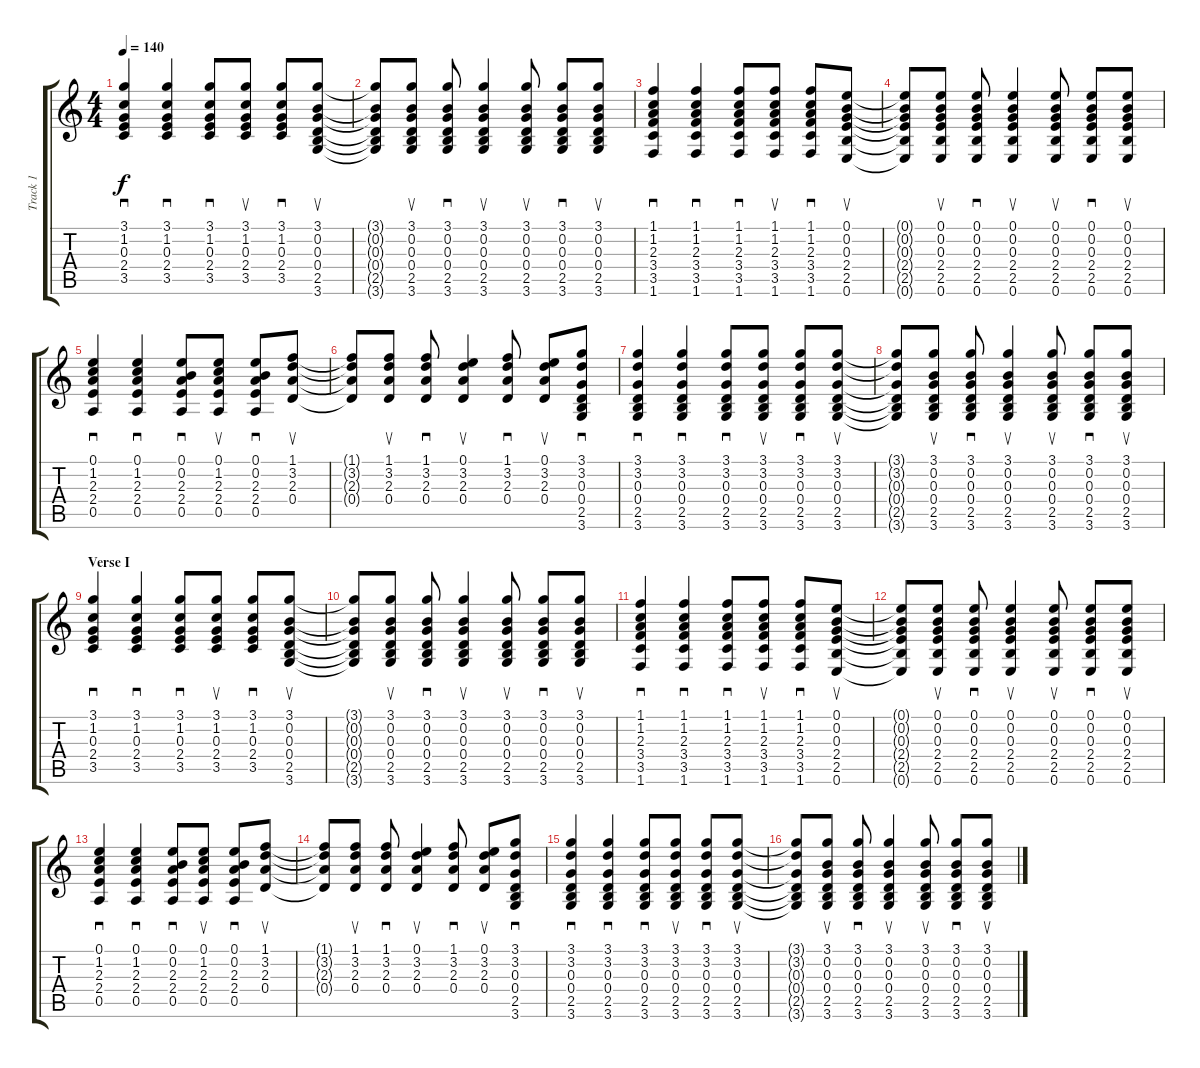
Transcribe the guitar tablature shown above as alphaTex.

\track ("Track 1" "Track 1") {instrument acousticguitarsteel}
\staff {score tabs}
\tuning (E4 B3 G3 D3 A2 E2) {hide}
\ts (4 4)
\tempo 140
\clef g2
\ks c
(3.1 1.2 0.3 2.4 3.5).4{sd dy f instrument acousticguitarsteel} (3.1 1.2 0.3 2.4 3.5).4{sd} (3.1 1.2 0.3 2.4 3.5).8{sd} (3.1 1.2 0.3 2.4 3.5).8{su} (3.1 1.2 0.3 2.4 3.5).8{sd} (3.1 0.2 0.3 0.4 2.5 3.6).8{su} |
(3.1{t} 0.2{t} 0.3{t} 0.4{t} 2.5{t} 3.6{t}).8 (3.1 0.2 0.3 0.4 2.5 3.6).8{su} (3.1 0.2 0.3 0.4 2.5 3.6).8{sd} (3.1 0.2 0.3 0.4 2.5 3.6).4{su} (3.1 0.2 0.3 0.4 2.5 3.6).8{su} (3.1 0.2 0.3 0.4 2.5 3.6).8{sd} (3.1 0.2 0.3 0.4 2.5 3.6).8{su} |
(1.1 1.2 2.3 3.4 3.5 1.6).4{sd} (1.1 1.2 2.3 3.4 3.5 1.6).4{sd} (1.1 1.2 2.3 3.4 3.5 1.6).8{sd} (1.1 1.2 2.3 3.4 3.5 1.6).8{su} (1.1 1.2 2.3 3.4 3.5 1.6).8{sd} (0.1 0.2 0.3 2.4 2.5 0.6).8{su} |
(0.1{t} 0.2{t} 0.3{t} 2.4{t} 2.5{t} 0.6{t}).8 (0.1 0.2 0.3 2.4 2.5 0.6).8{su} (0.1 0.2 0.3 2.4 2.5 0.6).8{sd} (0.1 0.2 0.3 2.4 2.5 0.6).4{su} (0.1 0.2 0.3 2.4 2.5 0.6).8{su} (0.1 0.2 0.3 2.4 2.5 0.6).8{sd} (0.1 0.2 0.3 2.4 2.5 0.6).8{su} |
(0.1 1.2 2.3 2.4 0.5).4{sd} (0.1 1.2 2.3 2.4 0.5).4{sd} (0.1 0.2 2.3 2.4 0.5).8{sd} (0.1 1.2 2.3 2.4 0.5).8{su} (0.1 0.2 2.3 2.4 0.5).8{sd} (1.1 3.2 2.3 0.4).8{su} |
(1.1{t} 3.2{t} 2.3{t} 0.4{t}).8 (1.1 3.2 2.3 0.4).8{su} (1.1 3.2 2.3 0.4).8{sd} (0.1 3.2 2.3 0.4).4{su} (1.1 3.2 2.3 0.4).8{sd} (0.1 3.2 2.3 0.4).8{su} (3.1 3.2 0.3 0.4 2.5 3.6).8{sd} |
(3.1 3.2 0.3 0.4 2.5 3.6).4{sd} (3.1 3.2 0.3 0.4 2.5 3.6).4{sd} (3.1 3.2 0.3 0.4 2.5 3.6).8{sd} (3.1 3.2 0.3 0.4 2.5 3.6).8{su} (3.1 3.2 0.3 0.4 2.5 3.6).8{sd} (3.1 3.2 0.3 0.4 2.5 3.6).8{su} |
(3.1{t} 3.2{t} 0.3{t} 0.4{t} 2.5{t} 3.6{t}).8 (3.1 0.2 0.3 0.4 2.5 3.6).8{su} (3.1 0.2 0.3 0.4 2.5 3.6).8{sd} (3.1 0.2 0.3 0.4 2.5 3.6).4{su} (3.1 0.2 0.3 0.4 2.5 3.6).8{su} (3.1 0.2 0.3 0.4 2.5 3.6).8{sd} (3.1 0.2 0.3 0.4 2.5 3.6).8{su} |
\section ("" "Verse I")
(3.1 1.2 0.3 2.4 3.5).4{sd} (3.1 1.2 0.3 2.4 3.5).4{sd} (3.1 1.2 0.3 2.4 3.5).8{sd} (3.1 1.2 0.3 2.4 3.5).8{su} (3.1 1.2 0.3 2.4 3.5).8{sd} (3.1 0.2 0.3 0.4 2.5 3.6).8{su} |
(3.1{t} 0.2{t} 0.3{t} 0.4{t} 2.5{t} 3.6{t}).8 (3.1 0.2 0.3 0.4 2.5 3.6).8{su} (3.1 0.2 0.3 0.4 2.5 3.6).8{sd} (3.1 0.2 0.3 0.4 2.5 3.6).4{su} (3.1 0.2 0.3 0.4 2.5 3.6).8{su} (3.1 0.2 0.3 0.4 2.5 3.6).8{sd} (3.1 0.2 0.3 0.4 2.5 3.6).8{su} |
(1.1 1.2 2.3 3.4 3.5 1.6).4{sd} (1.1 1.2 2.3 3.4 3.5 1.6).4{sd} (1.1 1.2 2.3 3.4 3.5 1.6).8{sd} (1.1 1.2 2.3 3.4 3.5 1.6).8{su} (1.1 1.2 2.3 3.4 3.5 1.6).8{sd} (0.1 0.2 0.3 2.4 2.5 0.6).8{su} |
(0.1{t} 0.2{t} 0.3{t} 2.4{t} 2.5{t} 0.6{t}).8 (0.1 0.2 0.3 2.4 2.5 0.6).8{su} (0.1 0.2 0.3 2.4 2.5 0.6).8{sd} (0.1 0.2 0.3 2.4 2.5 0.6).4{su} (0.1 0.2 0.3 2.4 2.5 0.6).8{su} (0.1 0.2 0.3 2.4 2.5 0.6).8{sd} (0.1 0.2 0.3 2.4 2.5 0.6).8{su} |
(0.1 1.2 2.3 2.4 0.5).4{sd} (0.1 1.2 2.3 2.4 0.5).4{sd} (0.1 0.2 2.3 2.4 0.5).8{sd} (0.1 1.2 2.3 2.4 0.5).8{su} (0.1 0.2 2.3 2.4 0.5).8{sd} (1.1 3.2 2.3 0.4).8{su} |
(1.1{t} 3.2{t} 2.3{t} 0.4{t}).8 (1.1 3.2 2.3 0.4).8{su} (1.1 3.2 2.3 0.4).8{sd} (0.1 3.2 2.3 0.4).4{su} (1.1 3.2 2.3 0.4).8{sd} (0.1 3.2 2.3 0.4).8{su} (3.1 3.2 0.3 0.4 2.5 3.6).8{sd} |
(3.1 3.2 0.3 0.4 2.5 3.6).4{sd} (3.1 3.2 0.3 0.4 2.5 3.6).4{sd} (3.1 3.2 0.3 0.4 2.5 3.6).8{sd} (3.1 3.2 0.3 0.4 2.5 3.6).8{su} (3.1 3.2 0.3 0.4 2.5 3.6).8{sd} (3.1 3.2 0.3 0.4 2.5 3.6).8{su} |
(3.1{t} 3.2{t} 0.3{t} 0.4{t} 2.5{t} 3.6{t}).8 (3.1 0.2 0.3 0.4 2.5 3.6).8{su} (3.1 0.2 0.3 0.4 2.5 3.6).8{sd} (3.1 0.2 0.3 0.4 2.5 3.6).4{su} (3.1 0.2 0.3 0.4 2.5 3.6).8{su} (3.1 0.2 0.3 0.4 2.5 3.6).8{sd} (3.1 0.2 0.3 0.4 2.5 3.6).8{su}
